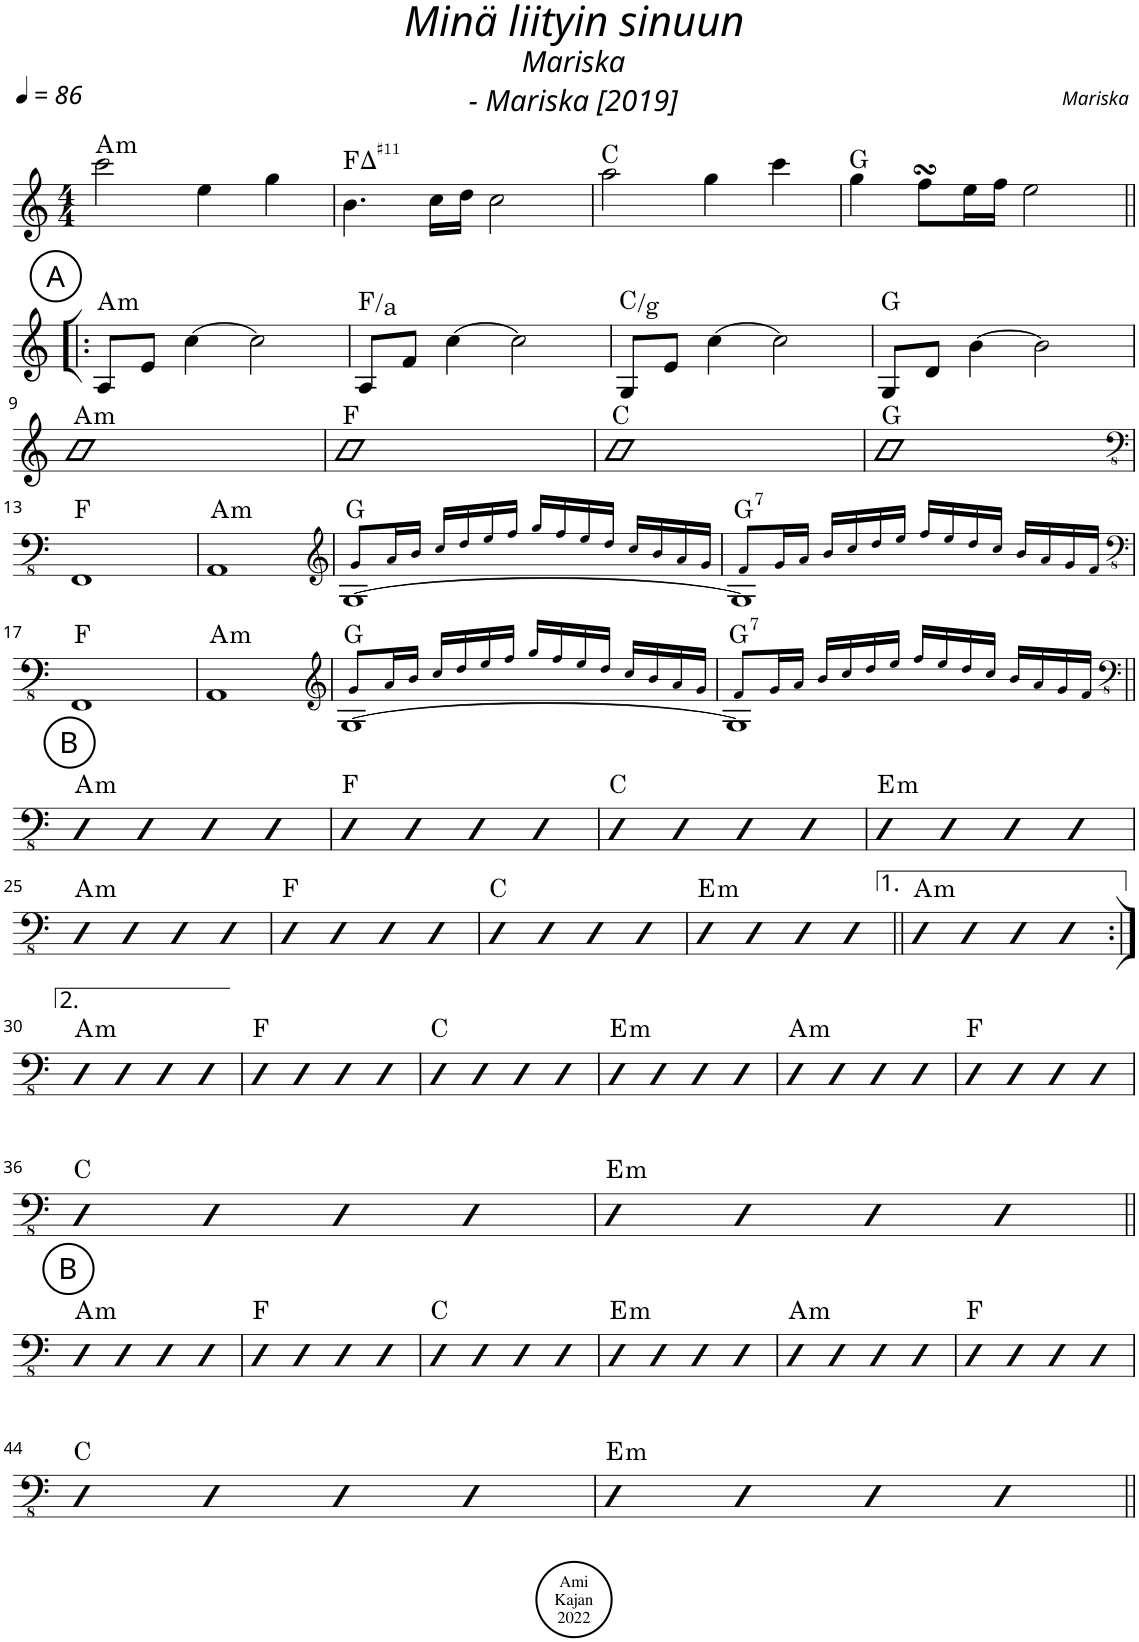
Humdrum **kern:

**kern	**harte
*part1	*part1
*staff1	*
*I"Piano	*
*I'Pno.	*
*clefG2	*
*k[]	*
*M4/4	*
*MM86	*
=1	=1
!	!LO:H:kt=m
2ccc\	A:min
4ee\	.
4gg\	.
=2	=2
4.b\	F:maj(#11)
16cc\LL	.
16dd\JJ	.
2cc\	.
=3	=3
2aa\	C:maj
4gg\	.
4ccc\	.
=4	=4
4gg\	G:maj
8ffsSSs\L	.
16ee\L	.
16ff\JJ	.
2ee\	.
!!LO:LB:g=z
!!LO:REH:place=s1:a:cj:enc=circle:fs=14:t=A
=5!|:	=5!|:
!	!LO:H:kt=m
8A/L	A:min
8e/J	.
[4cc\	.
2cc\]	.
=6	=6
8A/L	F:maj/3
8f/J	.
[4cc\	.
2cc\]	.
=7	=7
8G/L	C:maj/5
8e/J	.
[4cc\	.
2cc\]	.
=8	=8
8G/L	G:maj
8d/J	.
[4b\	.
2b\]	.
!!LO:LB:g=z
=9	=9
!	!LO:H:kt=m
1b	A:min
=10	=10
1b	F:maj
=11	=11
1b	C:maj
=12	=12
1b	G:maj
!!LO:LB:g=z
=13	=13
*clefFv4	*
1FFF	F:maj
=14	=14
!	!LO:H:kt=m
1AAA	A:min
=15	=15
*clefG2	*
*^	*
8g!/L	[>1G	G:maj
16a!/L	.	.
16b!/JJ	.	.
16cc!/LL	.	.
16dd!/	.	.
16ee!/	.	.
16ff!/JJ	.	.
16gg!/LL	.	.
16ff!/	.	.
16ee!/	.	.
16dd!/JJ	.	.
16cc!/LL	.	.
16b!/	.	.
16a!/	.	.
16g!/JJ	.	.
=16	=16	=16
!	!	!LO:H:kt=7
8f!/L	1G]	G:7
16g!/L	.	.
16a!/JJ	.	.
16b!/LL	.	.
16cc!/	.	.
16dd!/	.	.
16ee!/JJ	.	.
16ff!/LL	.	.
16ee!/	.	.
16dd!/	.	.
16cc!/JJ	.	.
16b!/LL	.	.
16a!/	.	.
16g!/	.	.
16f!/JJ	.	.
*v	*v	*
!!LO:LB:g=z
=17	=17
*clefFv4	*
1FFF	F:maj
=18	=18
!	!LO:H:kt=m
1AAA	A:min
=19	=19
*clefG2	*
*^	*
8g!/L	[>1G	G:maj
16a!/L	.	.
16b!/JJ	.	.
16cc!/LL	.	.
16dd!/	.	.
16ee!/	.	.
16ff!/JJ	.	.
16gg!/LL	.	.
16ff!/	.	.
16ee!/	.	.
16dd!/JJ	.	.
16cc!/LL	.	.
16b!/	.	.
16a!/	.	.
16g!/JJ	.	.
=20	=20	=20
!	!	!LO:H:kt=7
8f!/L	1G]	G:7
16g!/L	.	.
16a!/JJ	.	.
16b!/LL	.	.
16cc!/	.	.
16dd!/	.	.
16ee!/JJ	.	.
16ff!/LL	.	.
16ee!/	.	.
16dd!/	.	.
16cc!/JJ	.	.
16b!/LL	.	.
16a!/	.	.
16g!/	.	.
16f!/JJ	.	.
*v	*v	*
!!LO:LB:g=z
!!LO:REH:place=s1:a:cj:enc=circle:fs=14:t=B
=21||	=21||
*clefFv4	*
!	!LO:H:kt=m
4DD	A:min
4DD	.
4DD	.
4DD	.
=22	=22
4DD	F:maj
4DD	.
4DD	.
4DD	.
=23	=23
4DD	C:maj
4DD	.
4DD	.
4DD	.
=24	=24
!	!LO:H:kt=m
4DD	E:min
4DD	.
4DD	.
4DD	.
!!LO:LB:g=z
=25	=25
!	!LO:H:kt=m
4DD	A:min
4DD	.
4DD	.
4DD	.
=26	=26
4DD	F:maj
4DD	.
4DD	.
4DD	.
=27	=27
4DD	C:maj
4DD	.
4DD	.
4DD	.
=28	=28
!	!LO:H:kt=m
4DD	E:min
4DD	.
4DD	.
4DD	.
=29||	=29||
!	!LO:H:kt=m
4DD	A:min
4DD	.
4DD	.
4DD	.
!!LO:LB:g=z
=30:|!	=30:|!
!	!LO:H:kt=m
4DD	A:min
4DD	.
4DD	.
4DD	.
=31	=31
4DD	F:maj
4DD	.
4DD	.
4DD	.
=32	=32
4DD	C:maj
4DD	.
4DD	.
4DD	.
=33	=33
!	!LO:H:kt=m
4DD	E:min
4DD	.
4DD	.
4DD	.
=34	=34
!	!LO:H:kt=m
4DD	A:min
4DD	.
4DD	.
4DD	.
=35	=35
4DD	F:maj
4DD	.
4DD	.
4DD	.
!!LO:LB:g=z
=36	=36
4DD	C:maj
4DD	.
4DD	.
4DD	.
=37	=37
!	!LO:H:kt=m
4DD	E:min
4DD	.
4DD	.
4DD	.
!!LO:LB:g=z
!!LO:REH:place=s1:a:cj:enc=circle:fs=14:t=B
=38||	=38||
!	!LO:H:kt=m
4DD	A:min
4DD	.
4DD	.
4DD	.
=39	=39
4DD	F:maj
4DD	.
4DD	.
4DD	.
=40	=40
4DD	C:maj
4DD	.
4DD	.
4DD	.
=41	=41
!	!LO:H:kt=m
4DD	E:min
4DD	.
4DD	.
4DD	.
=42	=42
!	!LO:H:kt=m
4DD	A:min
4DD	.
4DD	.
4DD	.
=43	=43
4DD	F:maj
4DD	.
4DD	.
4DD	.
!!LO:LB:g=z
=44	=44
4DD	C:maj
4DD	.
4DD	.
4DD	.
=45	=45
!	!LO:H:kt=m
4DD	E:min
4DD	.
4DD	.
4DD	.
=||	=||
*-	*-
